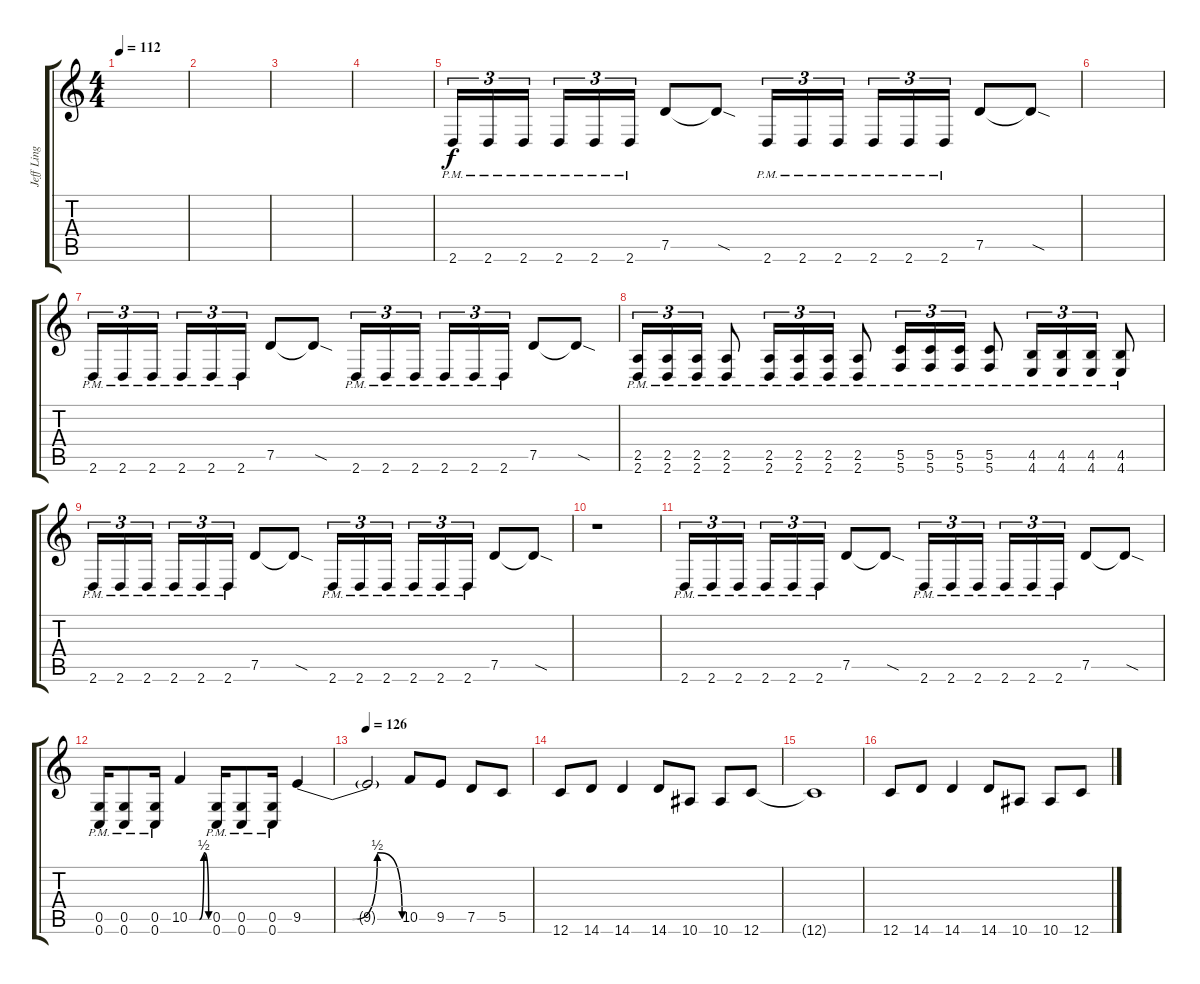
\track ("Jeff Ling" "Jeff Ling") {instrument overdrivenguitar}
\staff {score tabs}
\tuning (D4 A3 F3 C3 G2 C2) {hide}
\ts (4 4)
\tempo 112
\clef g2
\ks c
|
|
|
|
2.6{pm}.16{tu (3 2)} 2.6{pm}.16{tu (3 2)} 2.6{pm}.16{tu (3 2) beam splitsecondary} 2.6{pm}.16{tu (3 2)} 2.6{pm}.16{tu (3 2)} 2.6{pm}.16{tu (3 2)} 7.5.8 7.5{sod t}.8 2.6{pm}.16{tu (3 2)} 2.6{pm}.16{tu (3 2)} 2.6{pm}.16{tu (3 2) beam splitsecondary} 2.6{pm}.16{tu (3 2)} 2.6{pm}.16{tu (3 2)} 2.6{pm}.16{tu (3 2)} 7.5.8 7.5{sod t}.8 |
|
2.6{pm}.16{tu (3 2)} 2.6{pm}.16{tu (3 2)} 2.6{pm}.16{tu (3 2) beam splitsecondary} 2.6{pm}.16{tu (3 2)} 2.6{pm}.16{tu (3 2)} 2.6{pm}.16{tu (3 2)} 7.5.8 7.5{sod t}.8 2.6{pm}.16{tu (3 2)} 2.6{pm}.16{tu (3 2)} 2.6{pm}.16{tu (3 2) beam splitsecondary} 2.6{pm}.16{tu (3 2)} 2.6{pm}.16{tu (3 2)} 2.6{pm}.16{tu (3 2)} 7.5.8 7.5{sod t}.8 |
(2.5{pm} 2.6{pm}).16{tu (3 2)} (2.5{pm} 2.6{pm}).16{tu (3 2)} (2.5{pm} 2.6{pm}).16{tu (3 2)} (2.5{pm} 2.6{pm}).8 (2.5{pm} 2.6{pm}).16{tu (3 2)} (2.5{pm} 2.6{pm}).16{tu (3 2)} (2.5{pm} 2.6{pm}).16{tu (3 2)} (2.5{pm} 2.6{pm}).8 (5.5{pm} 5.6{pm}).16{tu (3 2)} (5.5{pm} 5.6{pm}).16{tu (3 2)} (5.5{pm} 5.6{pm}).16{tu (3 2)} (5.5{pm} 5.6{pm}).8 (4.5{pm} 4.6{pm}).16{tu (3 2)} (4.5{pm} 4.6{pm}).16{tu (3 2)} (4.5{pm} 4.6{pm}).16{tu (3 2)} (4.5{pm} 4.6{pm}).8 |
2.6{pm}.16{tu (3 2)} 2.6{pm}.16{tu (3 2)} 2.6{pm}.16{tu (3 2) beam splitsecondary} 2.6{pm}.16{tu (3 2)} 2.6{pm}.16{tu (3 2)} 2.6{pm}.16{tu (3 2)} 7.5.8 7.5{sod t}.8 2.6{pm}.16{tu (3 2)} 2.6{pm}.16{tu (3 2)} 2.6{pm}.16{tu (3 2) beam splitsecondary} 2.6{pm}.16{tu (3 2)} 2.6{pm}.16{tu (3 2)} 2.6{pm}.16{tu (3 2)} 7.5.8 7.5{sod t}.8 |
r.1 |
2.6{pm}.16{tu (3 2)} 2.6{pm}.16{tu (3 2)} 2.6{pm}.16{tu (3 2) beam splitsecondary} 2.6{pm}.16{tu (3 2)} 2.6{pm}.16{tu (3 2)} 2.6{pm}.16{tu (3 2)} 7.5.8 7.5{sod t}.8 2.6{pm}.16{tu (3 2)} 2.6{pm}.16{tu (3 2)} 2.6{pm}.16{tu (3 2) beam splitsecondary} 2.6{pm}.16{tu (3 2)} 2.6{pm}.16{tu (3 2)} 2.6{pm}.16{tu (3 2)} 7.5.8 7.5{sod t}.8 |
(0.5{pm} 0.6{pm}).16 (0.5{pm} 0.6{pm}).8 (0.5{pm} 0.6{pm}).16 10.5{be (custom 0 0 20 0 31 0 45 2 60 0)}.4 (0.5{pm} 0.6{pm}).16 (0.5{pm} 0.6{pm}).8 (0.5{pm} 0.6{pm}).16 9.5{be (custom 0 0 30 0 45 2 60 0)}.4 |
\tempo 94
\tempo 126
9.5{t}.2 10.5.8 9.5.8 7.5.8 5.5.8 |
12.6.8 14.6.8 14.6.4 14.6.8 10.6.8 10.6.8 12.6.8 |
12.6{t}.1 |
12.6.8 14.6.8 14.6.4 14.6.8 10.6.8 10.6.8 12.6.8
